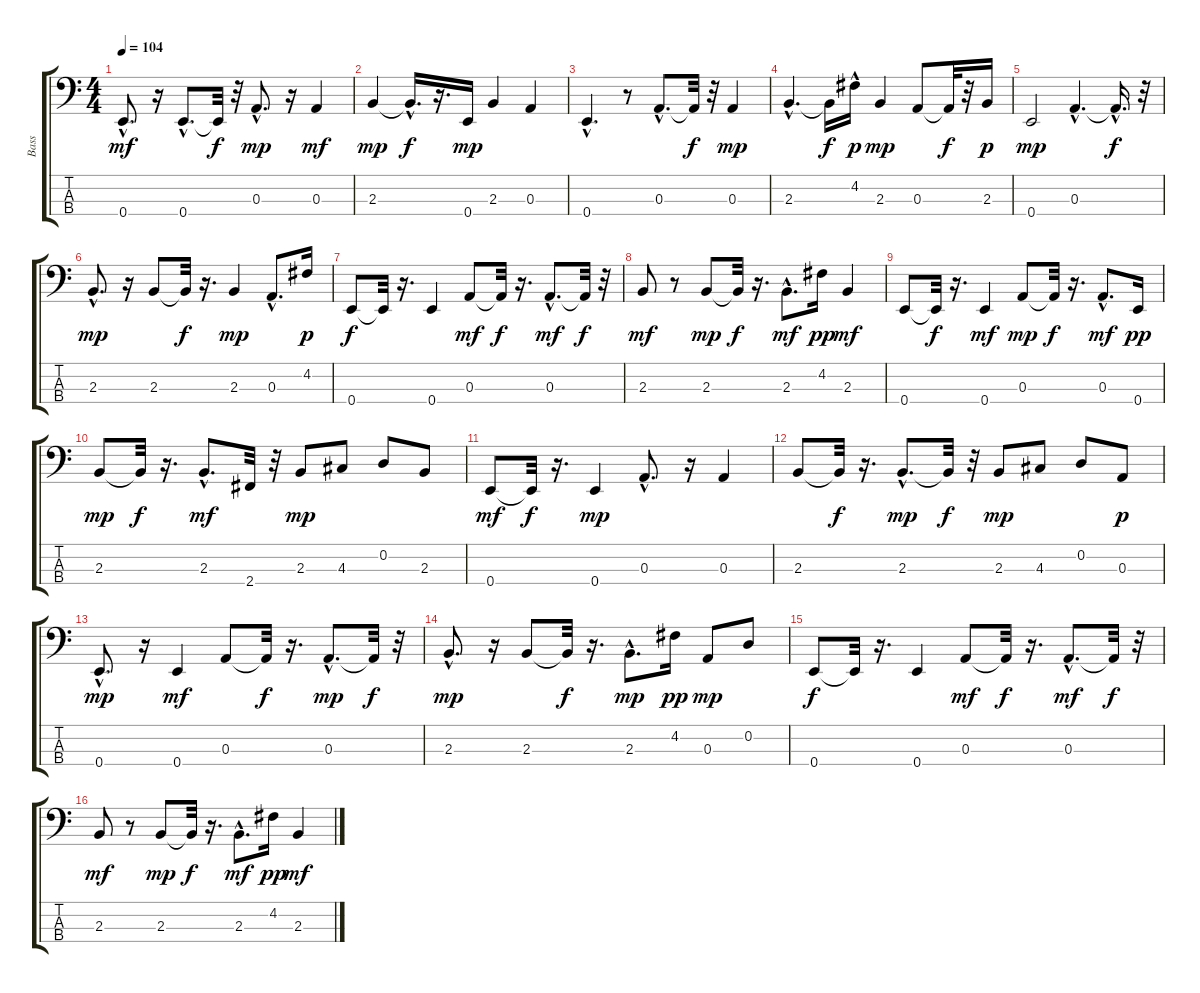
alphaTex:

\track ("Bass" "Bass") {instrument electricbassfinger}
\staff {score tabs}
\tuning (G2 D2 A1 E1) {hide}
\ts (4 4)
\tempo 104
\clef f4
\ks c
0.4{hac}.8{d dy mf} r.16 0.4{hac}.8{d} 0.4{t}.32{dy f} r.32 0.3{hac}.8{d dy mp} r.16 0.3.4{dy mf} |
2.3.4{dy mp} 2.3{hac t}.16{d dy f} r.16{d} 0.4.16{dy mp} 2.3.4 0.3.4 |
0.4{hac}.4{d} r.8 0.3{hac}.8{d} 0.3{t}.32{dy f} r.32 0.3.4{dy mp} |
2.3{hac}.4{d} 2.3{t}.16{dy f} 4.2{hac}.16{dy p} 2.3.4{dy mp} 0.3.8 0.3{t}.32{dy f} r.32 2.3.16{dy p} |
0.4.2{dy mp} 0.3{hac}.4{d} 0.3{hac t}.16{d dy f} r.32 |
2.3{hac}.8{d dy mp} r.16 2.3.8 2.3{t}.32{dy f} r.16{d} 2.3.4{dy mp} 0.3{hac}.8{d} 4.2.16{dy p} |
0.4.8{dy f} 0.4{t}.32 r.16{d} 0.4.4 0.3.8{dy mf} 0.3{t}.32{dy f} r.16{d} 0.3{hac}.8{d dy mf} 0.3{t}.32{dy f} r.32 |
2.3.8{dy mf} r.8 2.3.8{dy mp} 2.3{t}.32{dy f} r.16{d} 2.3{hac}.8{d dy mf} 4.2.16{dy pp} 2.3.4{dy mf} |
0.4.8 0.4{t}.32{dy f} r.16{d} 0.4.4{dy mf} 0.3.8{dy mp} 0.3{t}.32{dy f} r.16{d} 0.3{hac}.8{d dy mf} 0.4.16{dy pp} |
2.3.8{dy mp} 2.3{t}.32{dy f} r.16{d} 2.3{hac}.8{d dy mf} 2.4.32 r.32 2.3.8{dy mp} 4.3.8 0.2.8 2.3.8 |
0.4.8{dy mf} 0.4{t}.32{dy f} r.16{d} 0.4.4{dy mp} 0.3{hac}.8{d} r.16 0.3.4 |
2.3.8 2.3{t}.32{dy f} r.16{d} 2.3{hac}.8{d dy mp} 2.3{t}.32{dy f} r.32 2.3.8{dy mp} 4.3.8 0.2.8 0.3.8{dy p} |
0.4{hac}.8{d dy mp} r.16 0.4.4{dy mf} 0.3.8 0.3{t}.32{dy f} r.16{d} 0.3{hac}.8{d dy mp} 0.3{t}.32{dy f} r.32 |
2.3{hac}.8{d dy mp} r.16 2.3.8 2.3{t}.32{dy f} r.16{d} 2.3{hac}.8{d dy mp} 4.2.16{dy pp} 0.3.8{dy mp} 0.2.8 |
0.4.8{dy f} 0.4{t}.32 r.16{d} 0.4.4 0.3.8{dy mf} 0.3{t}.32{dy f} r.16{d} 0.3{hac}.8{d dy mf} 0.3{t}.32{dy f} r.32 |
2.3.8{dy mf} r.8 2.3.8{dy mp} 2.3{t}.32{dy f} r.16{d} 2.3{hac}.8{d dy mf} 4.2.16{dy pp} 2.3.4{dy mf}
